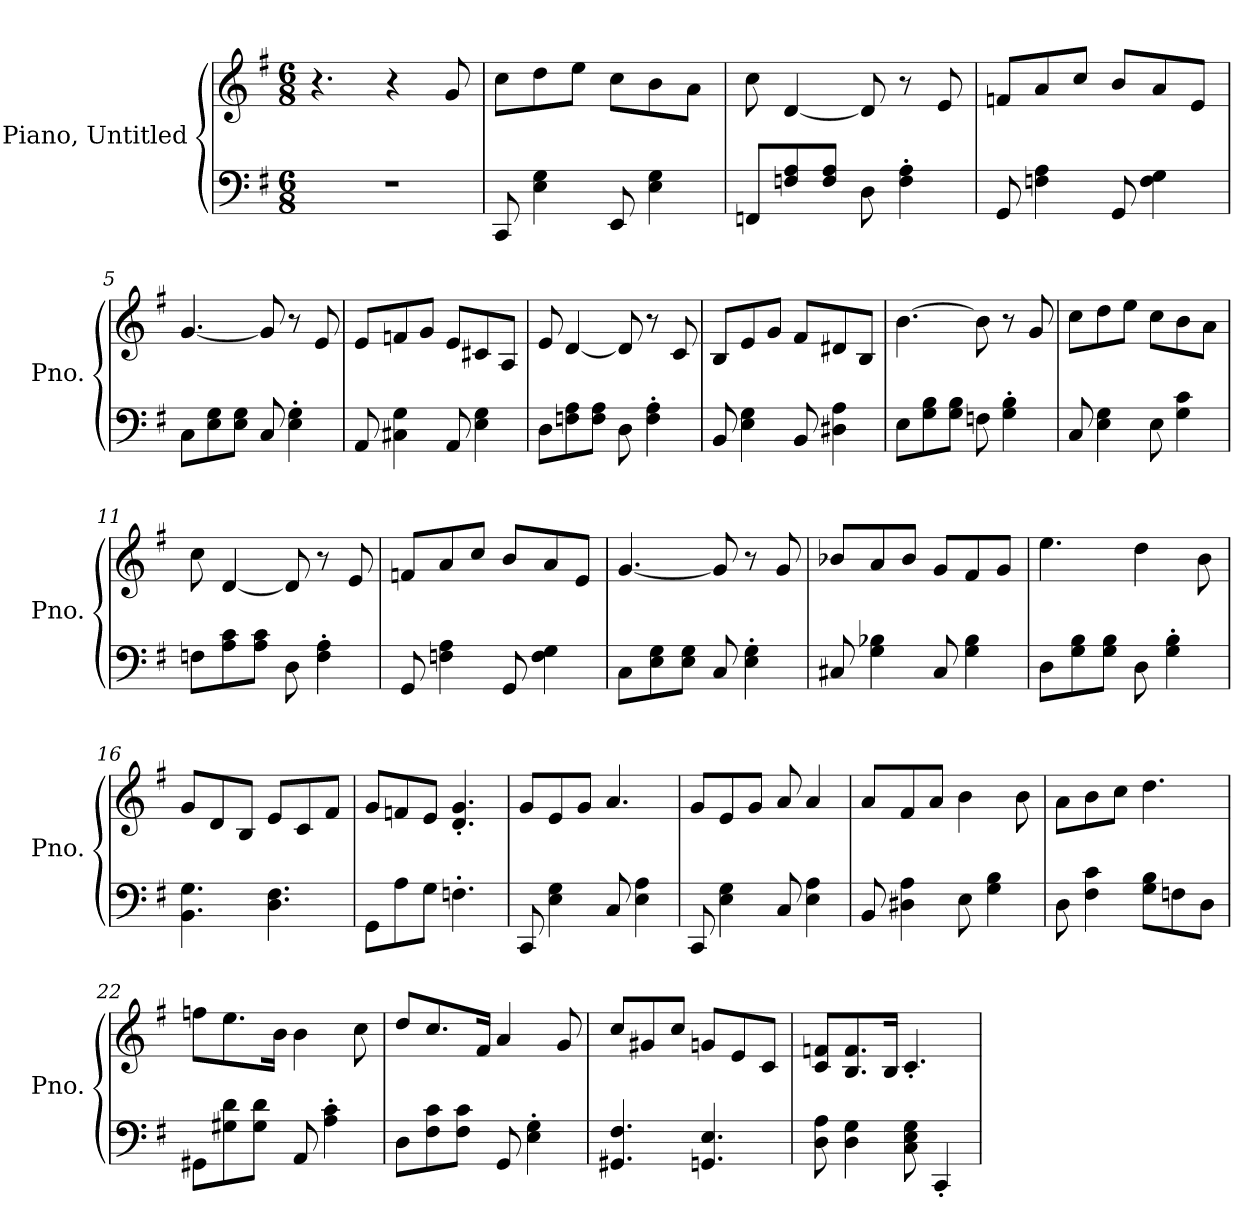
**kern	**kern
*part2	*part1
*staff2	*staff1
*I"Piano, Untitled	*I"Piano, Untitled
*I'Pno.	*I'Pno.
*clefF4	*clefG2
*k[f#]	*k[f#]
*M6/8	*M6/8
*MM120	*MM120
=1	=1
2.r	4.r
.	4r
.	8g/
=2	=2
8CC/	8cc\L
4E\ 4G\	8dd\
.	8ee\J
8EE/	8cc\L
4E\ 4G\	8b\
.	8a\J
=3	=3
8FFn/L	8cc\
8Fn/ 8A/	[4d/
8F/ 8A/J	.
8D\	8d/]
4F\' 4A\'	8r
.	8e/
=4	=4
8GG/	8fn/L
4Fn\ 4A\	8a/
.	8cc/J
8GG/	8b/L
4F\ 4G\	8a/
.	8e/J
=5	=5
8C\L	[4.g/
8E\ 8G\	.
8E\ 8G\J	.
8C/	8g/]
4E\' 4G\'	8r
.	8e/
!!LO:LB:g=z
=6	=6
8AA/	8e/L
4C#X\ 4G\	8fn/
.	8g/J
8AA/	8e/L
4E\ 4G\	8c#X/
.	8A/J
=7	=7
8D\L	8e/
8Fn\ 8A\	[4d/
8F\ 8A\J	.
8D\	8d/]
4F\' 4A\'	8r
.	8c/
=8	=8
8BB/	8B/L
4E\ 4G\	8e/
.	8g/J
8BB/	8f#/L
4D#X\ 4A\	8d#X/
.	8B/J
=9	=9
8E\L	[4.b\
8G\ 8B\	.
8G\ 8B\J	.
8Fn\	8b\]
4G\' 4B\'	8r
.	8g/
=10	=10
8C/	8cc\L
4E\ 4G\	8dd\
.	8ee\J
8E\	8cc\L
4G\ 4c\	8b\
.	8a\J
!!LO:LB:g=z
=11	=11
8Fn\L	8cc\
8A\ 8c\	[4d/
8A\ 8c\J	.
8D\	8d/]
4F\' 4A\'	8r
.	8e/
=12	=12
8GG/	8fn/L
4Fn\ 4A\	8a/
.	8cc/J
8GG/	8b/L
4F\ 4G\	8a/
.	8e/J
=13	=13
8C\L	[4.g/
8E\ 8G\	.
8E\ 8G\J	.
8C/	8g/]
4E\' 4G\'	8r
.	8g/
=14	=14
8C#X/	8b-X/L
4G\ 4B-X\	8a/
.	8b-/J
8C#/	8g/L
4G\ 4B-\	8f#/
.	8g/J
=15	=15
8D\L	4.ee\
8G\ 8B\	.
8G\ 8B\J	.
8D\	4dd\
4G\' 4B\'	.
.	8b\
!!LO:LB:g=z
=16	=16
4.BB\ 4.G\	8g/L
.	8d/
.	8B/J
4.D\ 4.F#\	8e/L
.	8c/
.	8f#/J
=17	=17
8GG\L	8g/L
8A\	8fn/
8G\J	8e/J
4.Fn'\	4.d/' 4.g/'
=18	=18
8CC/	8g/L
4E\ 4G\	8e/
.	8g/J
8C/	4.a/
4E\ 4A\	.
=19	=19
8CC/	8g/L
4E\ 4G\	8e/
.	8g/J
8C/	8a/
4E\ 4A\	4a/
=20	=20
8BB/	8a/L
4D#X\ 4A\	8f#/
.	8a/J
8E\	4b\
4G\ 4B\	.
.	8b\
=21	=21
8D\	8a\L
4F#\ 4c\	8b\
.	8cc\J
8G\ 8B\L	4.dd\
8Fn\	.
8D\J	.
!!LO:LB:g=z
=22	=22
8GG#X\L	8ffn\L
8G#X\ 8d\	8.ee\
8G#\ 8d\J	.
.	16b\Jk
8AA/	4b\
4A\' 4c\'	.
.	8cc\
=23	=23
8D\L	8dd/L
8F#\ 8c\	8.cc/
8F#\ 8c\J	.
.	16f#/Jk
8GG/	4a/
4E\' 4G\'	.
.	8g/
=24	=24
4.GG#X/ 4.F#/	8cc/L
.	8g#X/
.	8cc/J
4.GGn/ 4.E/	8gn/L
.	8e/
.	8c/J
=25	=25
8D\ 8A\	8c/ 8fn/L
4D\ 4G\	8.B/ 8.f/
.	16B/Jk
8C\ 8E\ 8G\	4.c'/
4CC'/	.
=	=
*-	*-
